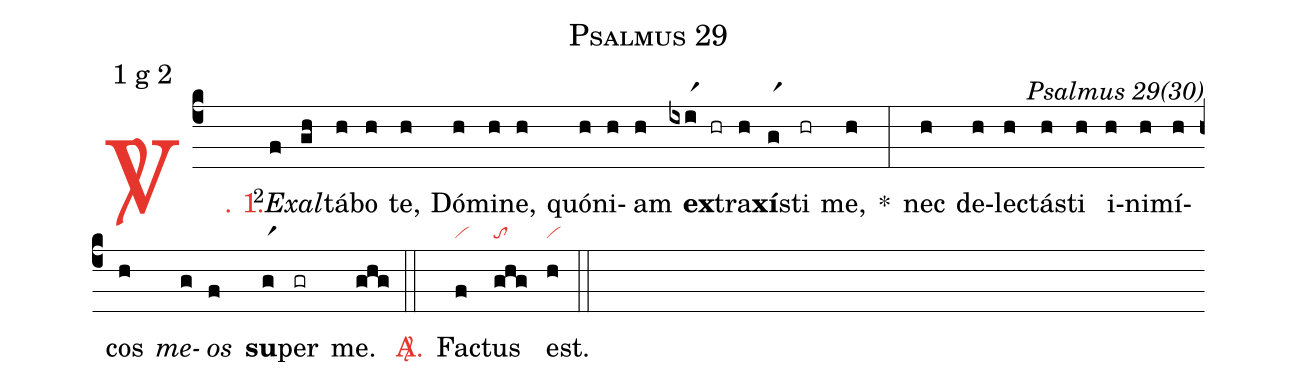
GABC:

name: Psalmus 29;
mode: 1;
mode-differentia: g 2;
commentary: Psalmus 29(30);
nabc-lines: 1;
%%
(c4)

<c><sp>V/</sp>. 1.</c>() <v>\VSup{2}</v><i>Ex</i>(f)<i>al</i>(gh)tá(h)bo(h) te,(h) Dó(h)mi(h)ne,(h) quó(h)ni(h)am(h) <b>ex</b>(ixir1 hr)tra(h)<b>xí</b>(gr1)sti(hr) me,(h) *(:) nec(h) de(h)lec(h)tá(h)sti(h) i(h)ni(h)mí(h)cos(h) <i>me</i>(g)<i>os</i>(f) <b>su</b>(gr1)per(gr) me.(ghg)

(::)

<nlba><c><sp>A/</sp>.</c>() Fac</nlba>(f|vi)tus(ghg|to) est.(h|vi)

(::)
